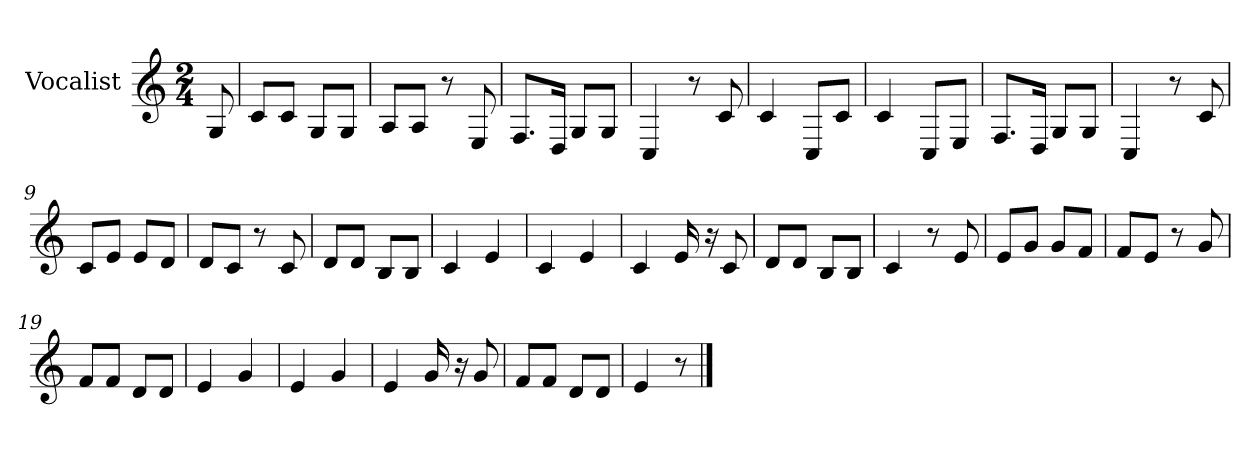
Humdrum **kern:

**kern
*part1
*staff1
*I"Vocalist
*k[]
*C:
*M2/4
=
8G
=1
8cL
8cJ
8GL
8GJ
=2
8AL
8AJ
8r
8E
=3
8.FL
16DJk
8GL
8GJ
=4
4C
8r
8c
=5
4c
8CL
8cJ
=6
4c
8CL
8EJ
=7
8.FL
16DJk
8GL
8GJ
=8
4C
8r
8c
=9
8cL
8eJ
8eL
8dJ
=10
8dL
8cJ
8r
8c
=11
8dL
8dJ
8BL
8BJ
=12
4c
4e
=13
4c
4e
=14
4c
16e
16r
8c
=15
8dL
8dJ
8BL
8BJ
=16
4c
8r
8e
=17
8eL
8gJ
8gL
8fJ
=18
8fL
8eJ
8r
8g
=19
8fL
8fJ
8dL
8dJ
=20
4e
4g
=21
4e
4g
=22
4e
16g
16r
8g
=23
8fL
8fJ
8dL
8dJ
=24
4e
8r
==
*-
